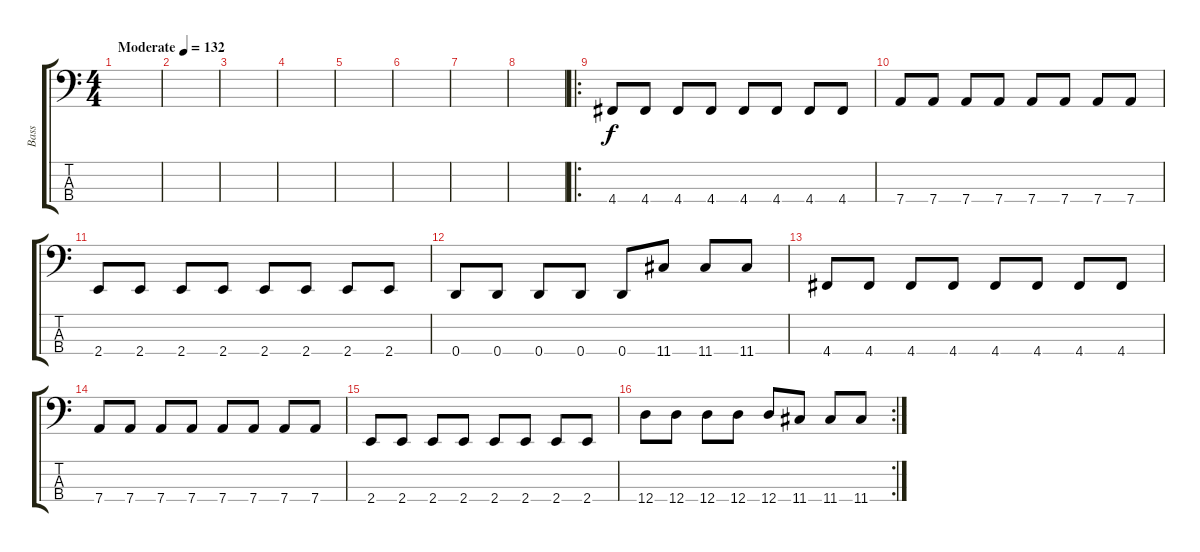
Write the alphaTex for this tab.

\track ("Bass" "Bass") {instrument electricbasspick}
\staff {score tabs}
\tuning (G2 D2 A1 D1) {hide}
\ts (4 4)
\tempo (132 "Moderate")
\clef f4
\ks c
|
|
|
|
|
|
|
|
\ro
4.4.8 4.4.8 4.4.8 4.4.8 4.4.8 4.4.8 4.4.8 4.4.8 |
7.4.8 7.4.8 7.4.8 7.4.8 7.4.8 7.4.8 7.4.8 7.4.8 |
2.4.8 2.4.8 2.4.8 2.4.8 2.4.8 2.4.8 2.4.8 2.4.8 |
0.4.8 0.4.8 0.4.8 0.4.8 0.4.8 11.4.8 11.4.8 11.4.8 |
4.4.8 4.4.8 4.4.8 4.4.8 4.4.8 4.4.8 4.4.8 4.4.8 |
7.4.8 7.4.8 7.4.8 7.4.8 7.4.8 7.4.8 7.4.8 7.4.8 |
2.4.8 2.4.8 2.4.8 2.4.8 2.4.8 2.4.8 2.4.8 2.4.8 |
\rc 2
12.4.8 12.4.8 12.4.8 12.4.8 12.4.8 11.4.8 11.4.8 11.4.8
